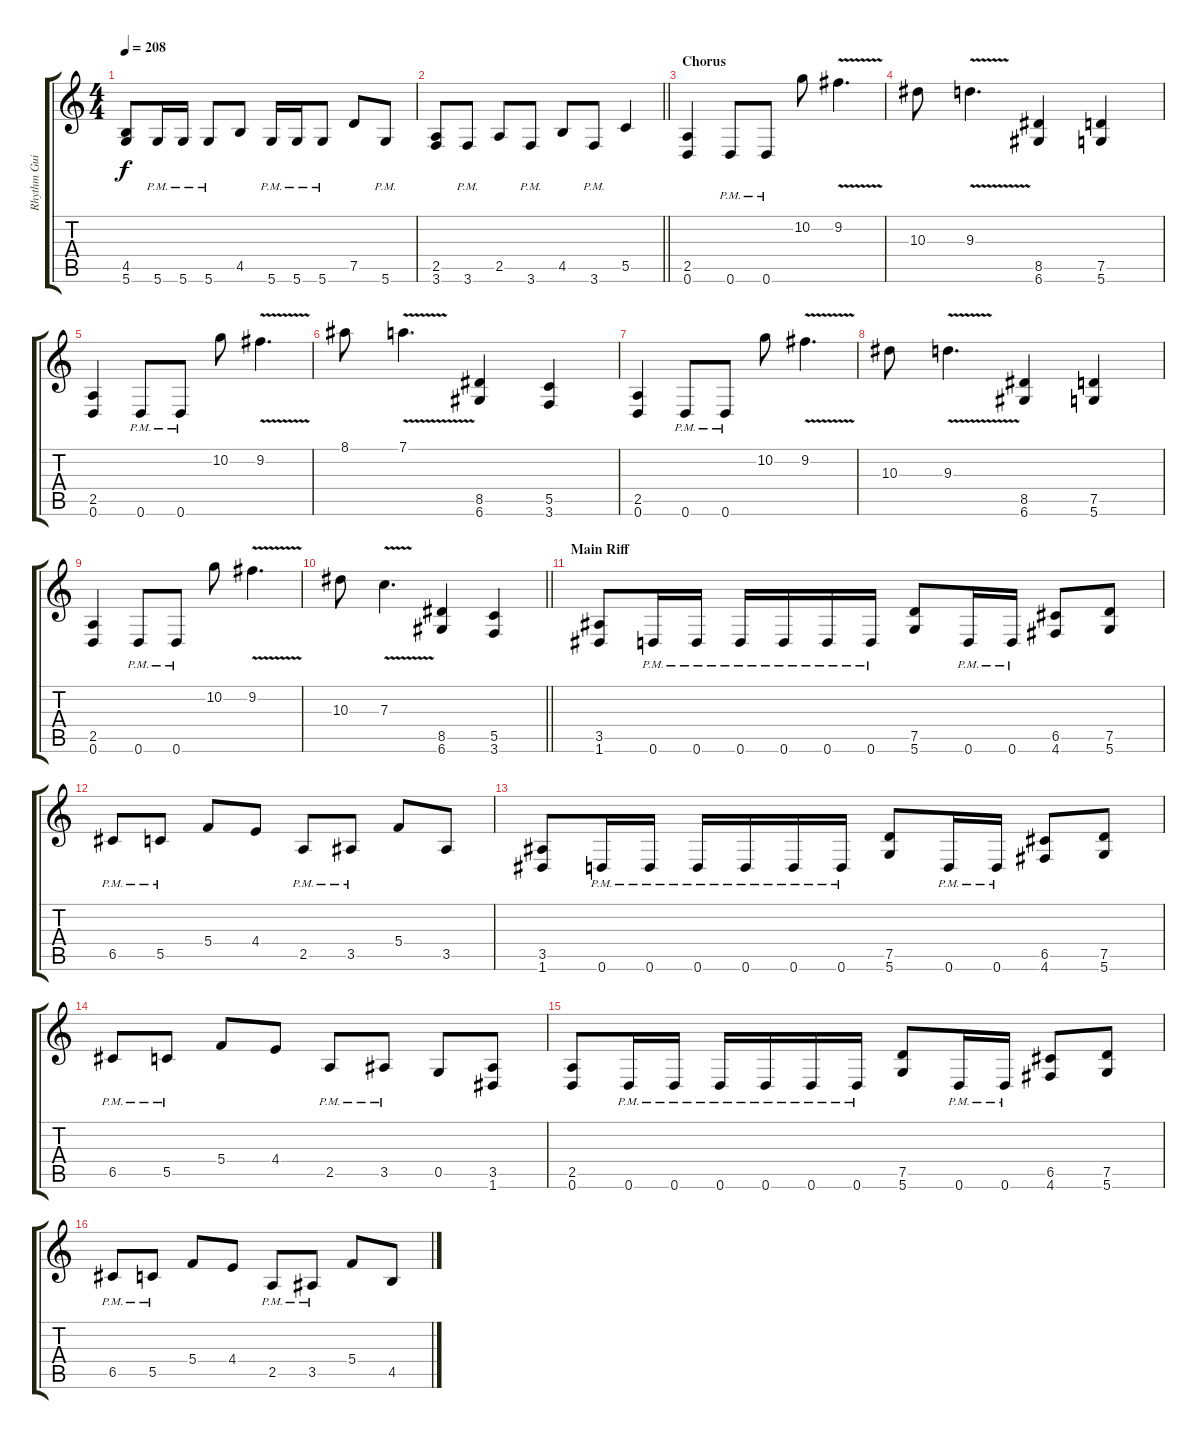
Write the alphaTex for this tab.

\track ("Rhythm Guitar" "Rhythm Gui") {instrument distortionguitar}
\staff {score tabs}
\tuning (D4 A3 F3 C3 G2 D2) {hide}
\ts (4 4)
\tempo 208
\clef g2
\ks c
(4.5 5.6).8{dy f} 5.6{pm}.16 5.6{pm}.16 5.6{pm}.8 4.5.8 5.6{pm}.16 5.6{pm}.16 5.6{pm}.8 7.5.8 5.6{pm}.8 |
\barLineRight lightlight
(2.5 3.6).8 3.6{pm}.8 2.5.8 3.6{pm}.8 4.5.8 3.6{pm}.8 5.5.4 |
\section ("" "Chorus")
(2.5 0.6).4{volume 13 balance 3} 0.6{pm}.8 0.6{pm}.8 10.2.8 9.2{v}.4{d} |
10.3.8 9.3{v}.4{d} (8.5 6.6).4 (7.5 5.6).4 |
(2.5 0.6).4 0.6{pm}.8 0.6{pm}.8 10.2.8 9.2{v}.4{d} |
8.1.8 7.1{v}.4{d} (8.5 6.6).4 (5.5 3.6).4 |
(2.5 0.6).4 0.6{pm}.8 0.6{pm}.8 10.2.8 9.2{v}.4{d} |
10.3.8 9.3{v}.4{d} (8.5 6.6).4 (7.5 5.6).4 |
(2.5 0.6).4 0.6{pm}.8 0.6{pm}.8 10.2.8 9.2{v}.4{d} |
\barLineRight lightlight
10.3.8 7.3{v}.4{d} (8.5 6.6).4 (5.5 3.6).4 |
\section ("" "Main Riff")
(3.5 1.6).8 0.6{pm}.16 0.6{pm}.16 0.6{pm}.16 0.6{pm}.16 0.6{pm}.16 0.6{pm}.16 (7.5 5.6).8 0.6{pm}.16 0.6{pm}.16 (6.5 4.6).8 (7.5 5.6).8 |
6.5{pm}.8 5.5{pm}.8 5.4.8 4.4.8 2.5{pm}.8 3.5{pm}.8 5.4.8 3.5.8 |
(3.5 1.6).8 0.6{pm}.16 0.6{pm}.16 0.6{pm}.16 0.6{pm}.16 0.6{pm}.16 0.6{pm}.16 (7.5 5.6).8 0.6{pm}.16 0.6{pm}.16 (6.5 4.6).8 (7.5 5.6).8 |
6.5{pm}.8 5.5{pm}.8 5.4.8 4.4.8 2.5{pm}.8 3.5{pm}.8 0.5.8 (3.5 1.6).8 |
(2.5 0.6).8 0.6{pm}.16 0.6{pm}.16 0.6{pm}.16 0.6{pm}.16 0.6{pm}.16 0.6{pm}.16 (7.5 5.6).8 0.6{pm}.16 0.6{pm}.16 (6.5 4.6).8 (7.5 5.6).8 |
6.5{pm}.8 5.5{pm}.8 5.4.8 4.4.8 2.5{pm}.8 3.5{pm}.8 5.4.8 4.5.8
